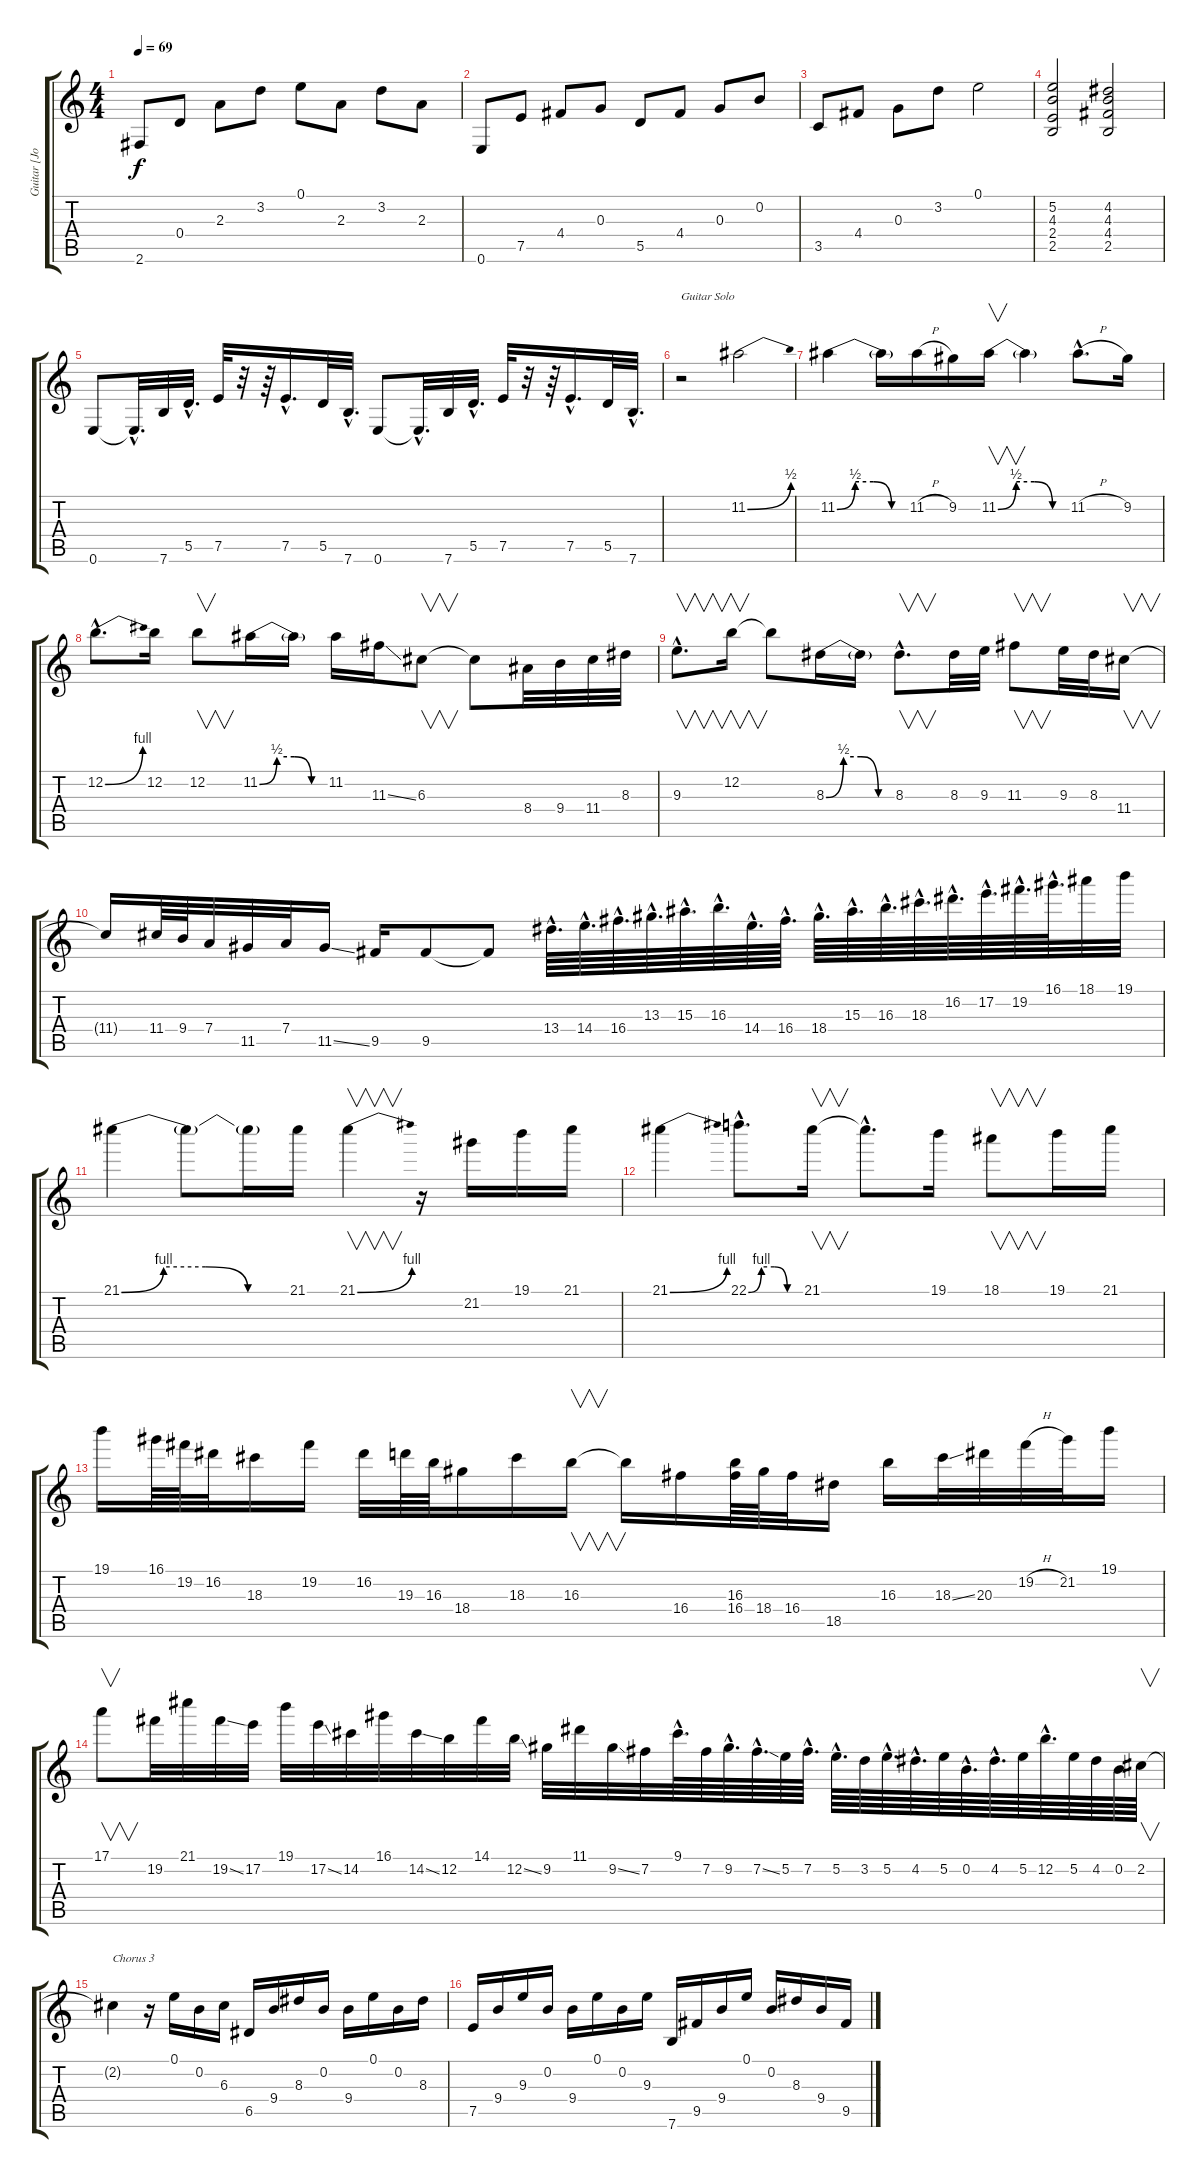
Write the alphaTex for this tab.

\track ("Guitar [John Petrucci]" "Guitar [Jo") {instrument distortionguitar}
\staff {score tabs}
\tuning (E4 B3 G3 D3 A2 E2) {hide}
\ts (4 4)
\tempo 69
\clef g2
\ks c
2.6.8{dy f} 0.4.8 2.3.8 3.2.8 0.1.8 2.3.8 3.2.8 2.3.8 |
0.6.8 7.5.8 4.4.8 0.3.8 5.5.8 4.4.8 0.3.8 0.2.8 |
3.5.8 4.4.8 0.3.8 3.2.8 0.1.2 |
(5.2 4.3 2.4 2.5).2 (4.2 4.3 4.4 2.5).2 |
0.6.8 0.6{hac t}.32{d} 7.6.32 5.5{hac}.32{d} 7.5.32 r.32 r.64 7.5{hac}.16{d} 5.5.32 7.6{hac}.32{d} 0.6.8 0.6{hac t}.32{d} 7.6.32 5.5{hac}.32{d} 7.5.32 r.32 r.64 7.5{hac}.16{d} 5.5.32 7.6{hac}.32{d} |
r.2{txt "Guitar Solo"} 11.2{be (bend 0 0 60 2)}.2 |
11.2{be (custom 0 0 15 2 30 2 45 0 60 0)}.4 11.2{t}.16 11.2{h}.16 9.2.16 11.2{be (custom 0 0 15 2 30 2 45 0 60 0)}.16{v} 11.2{t}.4 11.2{h hac}.8{d} 9.2.16 |
12.2{be (bend 0 0 60 4) hac}.8{d} 12.2.16 12.2.8{v} 11.2{be (custom 0 0 15 2 30 2 45 0 60 0)}.16 11.2{t}.16 11.2.16 11.3{ss}.16 6.3.8{v} 6.3{t}.8 8.4.32 9.4.32 11.4.32 8.3.32 |
9.3{hac}.8{v d} 12.2.16{v} 12.2{t}.8 8.3{be (custom 0 0 15 2 30 2 45 0 60 0)}.16 8.3{t}.16 8.3{hac}.8{v d} 8.3.32 9.3.32 11.3.8{v} 9.3.32 8.3.32 11.4.16{v} |
11.4{t}.16 11.4.64 9.4.64 7.4.32 11.5.32 7.4.32 11.5{ss}.16 9.5.16 9.5.8 9.5{t}.8 13.4{hac}.64{d} 14.4{hac}.64{d} 16.4{hac}.64{d} 13.3{hac}.64{d} 15.3{hac}.64{d} 16.3{hac}.64{d} 14.4{hac}.64{d} 16.4{hac}.64{d} 18.4{hac}.64{d} 15.3{hac}.64{d} 16.3{hac}.64{d} 18.3{hac}.64{d} 16.2{hac}.64{d} 17.2{hac}.64{d} 19.2{hac}.64{d} 16.1{hac}.64{d} 18.1.32 19.1.32 |
21.1{be (custom 0 0 15 4 30 4 45 0 60 0)}.4 21.1{t}.8 21.1{t}.16 21.1.16 21.1{be (bend 0 0 60 4)}.4{v} r.16 21.2.16 19.1.16 21.1.16 |
21.1{be (bend 0 0 60 4)}.4 22.1{be (custom 0 0 15 4 30 4 45 0 60 0) hac}.8{d} 21.1.16{v} 21.1{hac t}.8{d} 19.1.16 18.1.8{v} 19.1.16 21.1.16 |
19.1.16 16.1.64 19.2.64 16.2.32 18.3.16 19.2.16 16.2.32 19.3.64 16.3.64 18.4.16 18.3.16 16.3.16{v} 16.3{t}.16 16.4.16 (16.3 16.4).64 18.4.64 16.4.32 18.5.16 16.3.16 18.3{ss}.32 20.3.32 19.2{h}.32 21.2.32 19.1.16 |
17.1.8{v} 19.2.32 21.1.32 19.2{ss}.32 17.2.32 19.1.32 17.2{ss}.32 14.2.32 16.1.32 14.2{ss}.32 12.2.32 14.1.32 12.2{ss}.32 9.2.32 11.1.32 9.2{ss}.32 7.2.32 9.1{hac}.64{d} 7.2.64 9.2{hac}.64{d} 7.2{ss hac}.64{d} 5.2.64 7.2{hac}.64{d} 5.2{hac}.64{d} 3.2.64 5.2{hac}.64{d} 4.2{hac}.64{d} 5.2.64 0.2{hac}.64{d} 4.2{hac}.64{d} 5.2.64 12.2{hac}.64{d} 5.2.64 4.2.64 0.2.64 2.2.64{v} |
2.2{t}.4{txt "Chorus 3"} r.16 0.1.16 0.2.16 6.3.16 6.5.16 9.4.16 8.3.16 0.2.16 9.4.16 0.1.16 0.2.16 8.3.16 |
7.5.16 9.4.16 9.3.16 0.2.16 9.4.16 0.1.16 0.2.16 9.3.16 7.6.16 9.5.16 9.4.16 0.1.16 0.2.16 8.3.16 9.4.16 9.5.16
